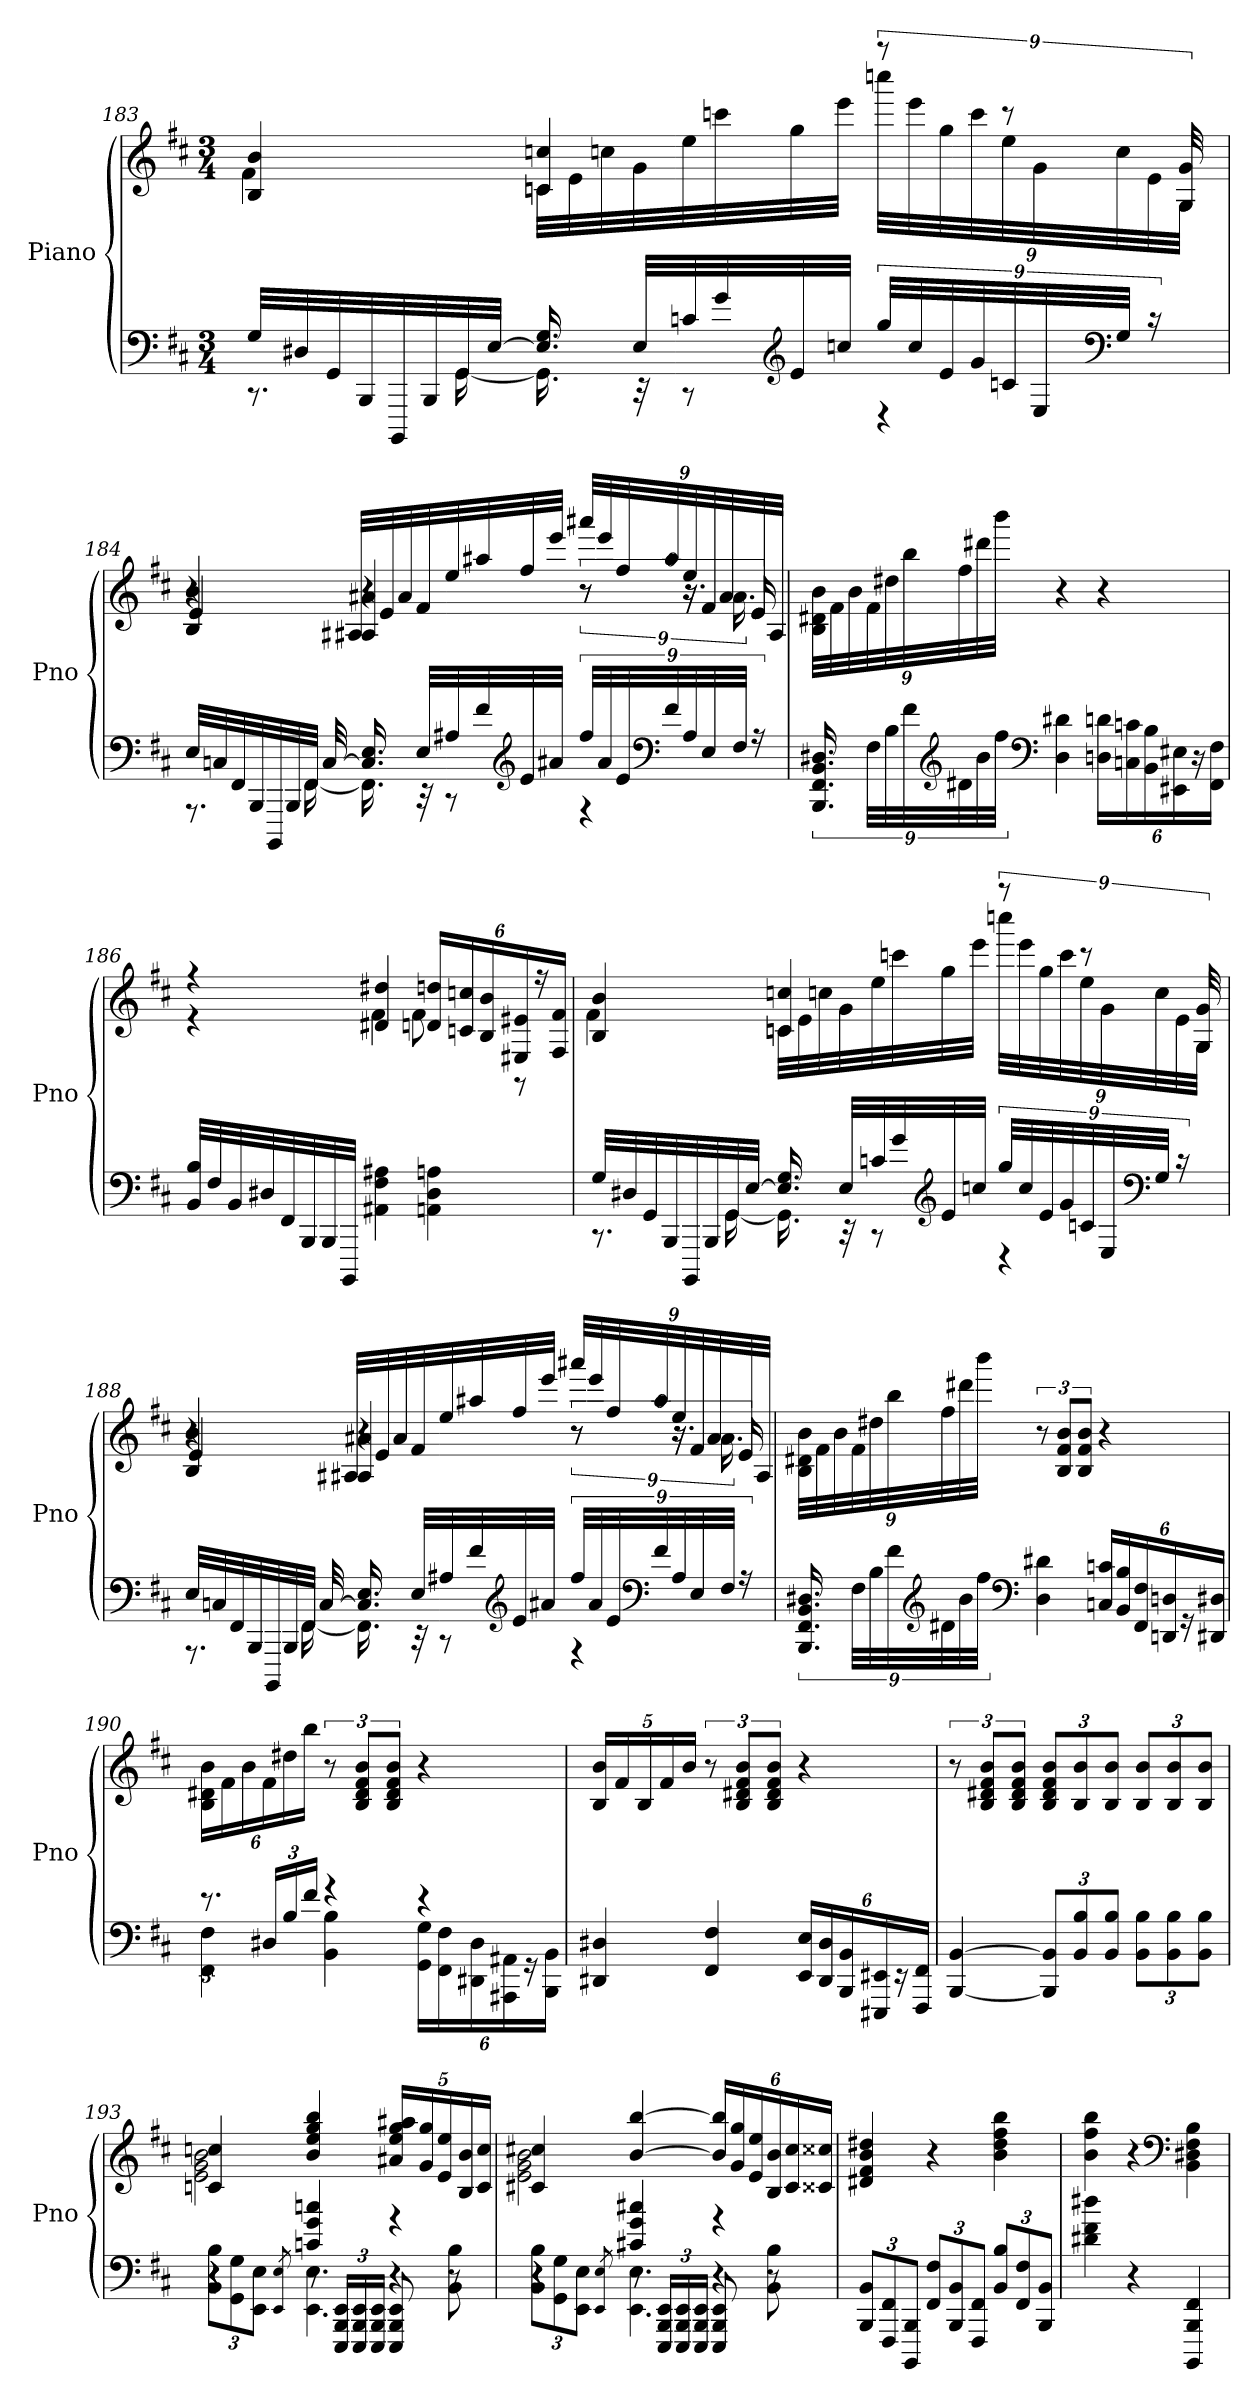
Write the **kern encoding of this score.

**kern	**kern
*part1	*part1
*staff2	*staff1
*I"Piano	*
*I'Pno	*
*clefF4	*clefG2
*k[f#c#]	*k[f#c#]
*M3/4	*M3/4
=183	=183
*^	*^
32GLLL	8.r	4B 4b	4f#
32D#X	.	.	.
32GG	.	.	.
32BBB	.	.	.
32BBBB	.	.	.
32BBB	.	.	.
32GG	[16GG	.	.
[32EJJJ	.	.	.
16.E] 16.G	16.GG]	4cn 4ccn	32cnLLL
.	.	.	32e
.	.	.	32ccn
32ELLL	32r	.	32g
32cn	8r	.	32ee
32g	.	.	32cccn
*clefG2	*	*	*
32e	.	.	32gg
32ccnJJJ	.	.	32eeeJJJ
36ggLLL	4r	9r	36ccccnLLL
36cc	.	.	36eee
36e	.	.	36gg
36g	.	.	36ccc
36cn	.	9r	36ee
36E	.	.	36g
*clefF4	*	*	*
36GJJJ	.	.	36cc
18r	.	.	36e
.	.	36G 36g	36GJJJ
=184	=184	=184	=184
*	*	*	*^
32ELLL	8.r	4B 4b	4r	4e
32Cn	.	.	.	.
32FF#	.	.	.	.
32BBB	.	.	.	.
32BBBB	.	.	.	.
32BBB	.	.	.	.
32FF#JJJ	[16FF#	.	.	.
[32C	.	.	.	.
16.C] 16.E	16.FF#]	4A#X 4a#X	4r	32A#XLLL
.	.	.	.	32e
.	.	.	.	32a#
32ELLL	32r	.	.	32f#
32A#X	8r	.	.	32ee
32f#	.	.	.	32aa#X
*clefG2	*	*	*	*
32e	.	.	.	32ff#
32a#XJJJ	.	.	.	32eeeJJJ
36ff#LLL	4r	9r	9r	36aaa#XLLL
36a#	.	.	.	36eee
36e	.	.	.	36ff#
*clefF4	*	*	*	*
36f#	.	.	.	36aa#
36A#	.	18.r	18r	36ee
36E	.	.	.	36f#
36F#JJJ	.	.	18.a#	36a#
18r	.	18e	.	36e
.	.	.	.	36A#JJJ
*v	*v	*	*	*
*	*v	*v	*v
=185	=185
18.BBB 18.FF# 18.BB 18.D#X	36B 36d#X 36bLLL
.	36f#
.	36b
36F#LLL	36f#
36B	36dd#X
36f#	36bb
*clefG2	*
36d#X	36ff#
36b	36ddd#X
36ff#JJJ	36bbbJJJ
*clefF4	*
4D# 4d#X	4r
24Dn 24dnLL	4r
24Cn 24cn	.
24BB 24B	.
24EE#X 24E#X	.
24r	.
24FF# 24F#JJ	.
=186	=186
*	*^
32BB 32BLLL	4r	4r
32F#	.	.
32BB	.	.
32D#X	.	.
32FF#	.	.
32BBB	.	.
32BBB	.	.
32BBBBJJJ	.	.
4AA#X 4F# 4A#X	4d#X 4dd#X	4f#
4AAn 4D# 4An	24dn 24ddnLL	8f#
.	24cn 24ccn	.
.	24B 24b	.
.	24E#X 24e#X	8r
.	24r	.
.	24F# 24f#JJ	.
=187	=187	=187
*^	*	*
32GLLL	8.r	4B 4b	4f#
32D#X	.	.	.
32GG	.	.	.
32BBB	.	.	.
32BBBB	.	.	.
32BBB	.	.	.
32GG	[16GG	.	.
[32EJJJ	.	.	.
16.E] 16.G	16.GG]	4cn 4ccn	32cnLLL
.	.	.	32e
.	.	.	32ccn
32ELLL	32r	.	32g
32cn	8r	.	32ee
32g	.	.	32cccn
*clefG2	*	*	*
32e	.	.	32gg
32ccnJJJ	.	.	32eeeJJJ
36ggLLL	4r	9r	36ccccnLLL
36cc	.	.	36eee
36e	.	.	36gg
36g	.	.	36ccc
36cn	.	9r	36ee
36E	.	.	36g
*clefF4	*	*	*
36GJJJ	.	.	36cc
18r	.	.	36e
.	.	36G 36g	36GJJJ
=188	=188	=188	=188
*	*	*	*^
32ELLL	8.r	4B 4b	4r	4e
32Cn	.	.	.	.
32FF#	.	.	.	.
32BBB	.	.	.	.
32BBBB	.	.	.	.
32BBB	.	.	.	.
32FF#JJJ	[16FF#	.	.	.
[32C	.	.	.	.
16.C] 16.E	16.FF#]	4A#X 4a#X	4r	32A#XLLL
.	.	.	.	32e
.	.	.	.	32a#
32ELLL	32r	.	.	32f#
32A#X	8r	.	.	32ee
32f#	.	.	.	32aa#X
*clefG2	*	*	*	*
32e	.	.	.	32ff#
32a#XJJJ	.	.	.	32eeeJJJ
36ff#LLL	4r	9r	9r	36aaa#XLLL
36a#	.	.	.	36eee
36e	.	.	.	36ff#
*clefF4	*	*	*	*
36f#	.	.	.	36aa#
36A#	.	18.r	18r	36ee
36E	.	.	.	36f#
36F#JJJ	.	.	18.a#	36a#
18r	.	18e	.	36e
.	.	.	.	36A#JJJ
*v	*v	*	*	*
*	*v	*v	*v
=189	=189
18.BBB 18.FF# 18.BB 18.D#X	36B 36d#X 36bLLL
.	36f#
.	36b
36F#LLL	36f#
36B	36dd#X
36f#	36bb
*clefG2	*
36d#X	36ff#
36b	36ddd#X
36ff#JJJ	36bbbJJJ
*clefF4	*
4D# 4d#X	12r
.	12B 12f# 12bL
.	12B 12f# 12bJ
24Cn 24cnLL	4r
24BB 24B	.
24FF# 24F#	.
24DDn 24Dn	.
24r	.
24DD#X 24D#XJJ	.
=190	=190
*^	*
12.r	4FF# 4F#	24B 24d#X 24bLL
.	.	24f#
.	.	24b
24D#XLL	.	24f#
24B	.	24dd#X
24f#JJ	.	24bbJJ
4r	4BB 4B	12r
.	.	12B 12d# 12f# 12bL
.	.	12B 12d# 12f# 12bJ
4r	24GG 24GLL	4r
.	24FF# 24F#	.
.	24DD#X 24D#	.
.	24AAA#X 24AA#X	.
.	24r	.
.	24BBB 24BBJJ	.
*v	*v	*
=191	=191
4DD#X 4D#X	20B 20bLL
.	20f#
.	20B
.	20f#
.	20bJJ
4FF# 4F#	12r
.	12B 12d#X 12f# 12bL
.	12B 12d# 12f# 12bJ
24EE 24ELL	4r
24DD# 24D#	.
24BBB 24BB	.
24EEE#X 24EE#X	.
24r	.
24FFF# 24FF#JJ	.
=192	=192
[4BBB [4BB	12r
.	12B 12d#X 12f# 12bL
.	12B 12d# 12f# 12bJ
12BBB] 12BB]L	12B 12d# 12f# 12bL
12BB 12B	12B 12b
12BB 12BJ	12B 12bJ
12BB 12BL	12B 12bL
12BB 12B	12B 12b
12BB 12BJ	12B 12bJ
=193	=193
*^	*^
*	*^	*	*
4r	12BB 12BL	4r	4cn 4ccn	2e 2g 2b
.	12GG 12G	.	.	.
.	12EE 12EJ	.	.	.
.	8qEE 8qE	.	.	.
4cn 4g 4ccn	4.EE] 4.E]	8r	4b 4ee 4gg 4bb	.
.	.	24EEE 24BBB 24EELL	.	.
.	.	24EEE 24BBB 24EE	.	.
.	.	24EEE 24BBB 24EEJJ	.	.
4r	.	8EEE 8BBB 8EE	20a#X 20ee 20gg 20aa#XLL	4r
.	.	.	20g 20gg	.
.	.	.	20e 20ee	.
.	8BB 8B	8r	.	.
.	.	.	20B 20b	.
.	.	.	20c 20ccJJ	.
=194	=194	=194	=194	=194
4r	12BB 12BL	4r	4c#X 4cc#X	2e 2g 2b
.	12GG 12G	.	.	.
.	12EE 12EJ	.	.	.
.	8qEE 8qE	.	.	.
4c#X 4g 4cc#X	4.EE] 4.E]	8r	[4b [4bb	.
.	.	24EEE 24BBB 24EELL	.	.
.	.	24EEE 24BBB 24EE	.	.
.	.	24EEE 24BBB 24EEJJ	.	.
4r	.	8EEE 8BBB 8EE	24b] 24bb]LL	4r
.	.	.	24g 24gg	.
.	.	.	24e 24ee	.
.	8BB 8B	8r	24B 24b	.
.	.	.	24c# 24cc#	.
.	.	.	24c##X 24cc##XJJ	.
*v	*v	*v	*	*
*	*v	*v
=195	=195
12BBB 12BBL	4d#X 4f# 4b 4dd#X
12FFF# 12FF#	.
12BBBB 12BBBJ	.
12FF# 12F#L	4r
12BBB 12BB	.
12FFF# 12FF#J	.
12BB 12BL	4b 4dd# 4ff# 4bb
12FF# 12F#	.
12BBB 12BBJ	.
=196	=196
4d#X 4f# 4dd#X	4b 4ff# 4bb
4r	4r
*	*clefF4
4BBBB 4BBB 4FF#	4BB 4D#X 4F# 4B
=	=
*-	*-
